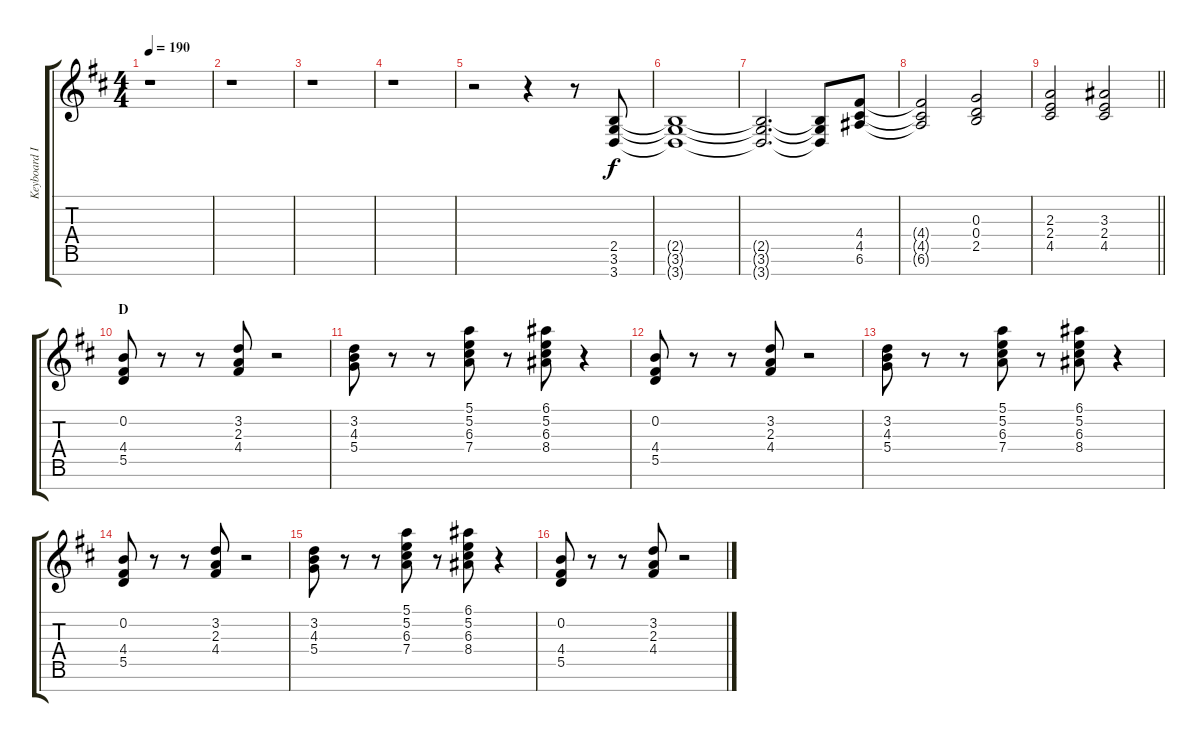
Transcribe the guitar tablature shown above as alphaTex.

\track ("Keyboard I" "Keyboard I") {instrument lead2sawtooth}
\staff {score tabs}
\tuning (E5 B4 G4 D4 A3 E3 B2) {hide}
\ts (4 4)
\tempo 190
\clef g2
\ks d
r.1{dy f} |
r.1 |
r.1 |
r.1 |
r.2 r.4 r.8 (2.5 3.6 3.7).8 |
(2.5{t} 3.6{t} 3.7{t}).1 |
(2.5{t} 3.6{t} 3.7{t}).2{d} (2.5{t} 3.6{t} 3.7{t}).8 (4.4 4.5 6.6).8 |
(4.4{t} 4.5{t} 6.6{t}).2 (0.3 0.4 2.5).2 |
\barLineRight lightlight
(2.3 2.4 4.5).2 (3.3 2.4 4.5).2 |
\section ("" "D")
(0.2 4.4 5.5).8 r.8 r.8 (3.2 2.3 4.4).8 r.2 |
(3.2 4.3 5.4).8 r.8 r.8 (5.1 5.2 6.3 7.4).8 r.8 (6.1 5.2 6.3 8.4).8 r.4 |
(0.2 4.4 5.5).8 r.8 r.8 (3.2 2.3 4.4).8 r.2 |
(3.2 4.3 5.4).8 r.8 r.8 (5.1 5.2 6.3 7.4).8 r.8 (6.1 5.2 6.3 8.4).8 r.4 |
(0.2 4.4 5.5).8 r.8 r.8 (3.2 2.3 4.4).8 r.2 |
(3.2 4.3 5.4).8 r.8 r.8 (5.1 5.2 6.3 7.4).8 r.8 (6.1 5.2 6.3 8.4).8 r.4 |
(0.2 4.4 5.5).8 r.8 r.8 (3.2 2.3 4.4).8 r.2
